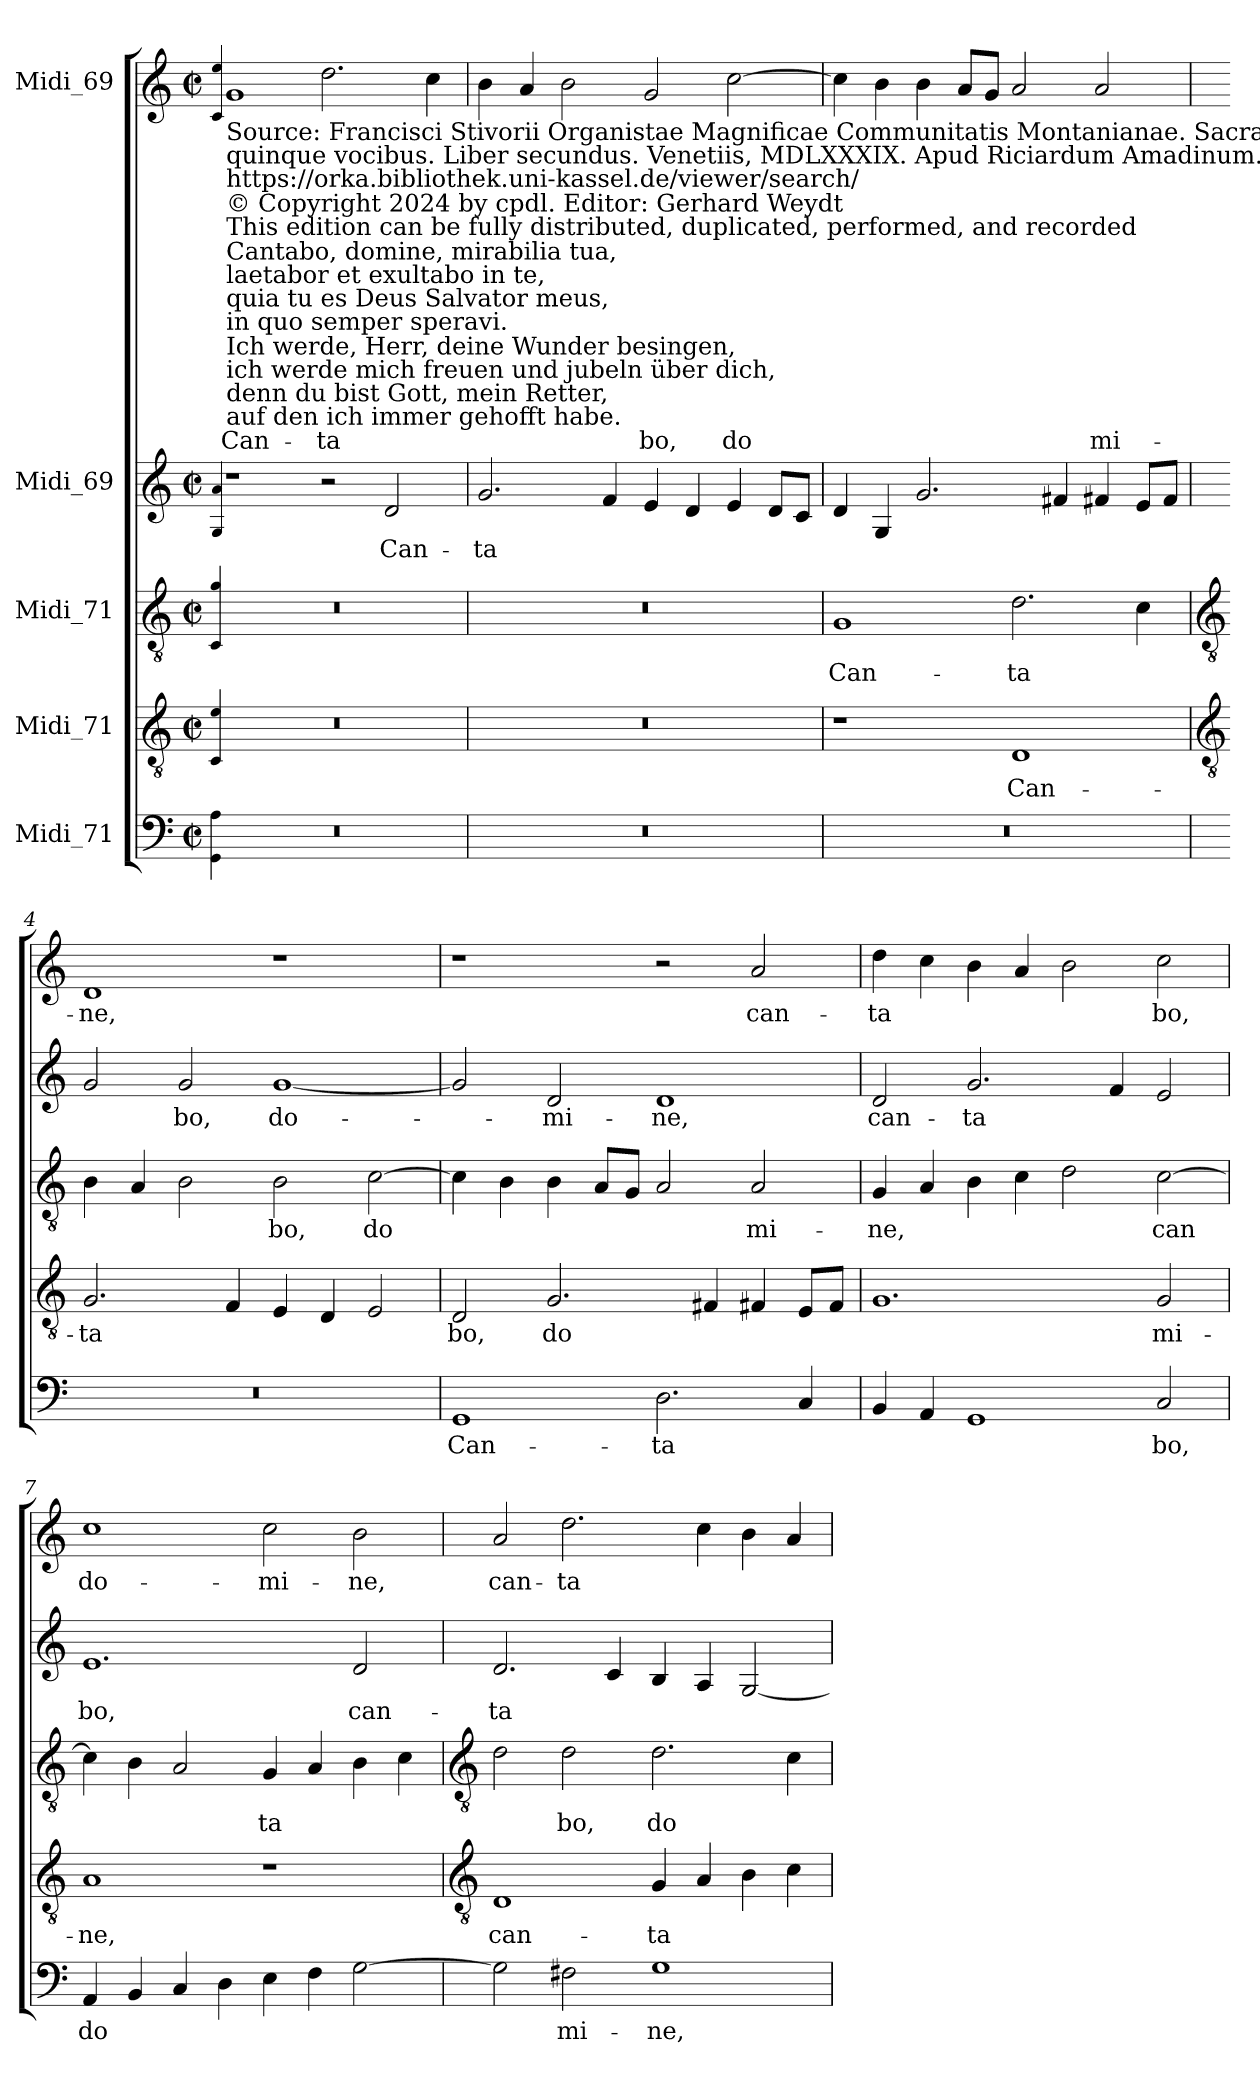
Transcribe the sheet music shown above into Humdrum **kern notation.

**kern	**text	**kern	**text	**kern	**text	**kern	**text	**kern	**text
*part5	*part5	*part4	*part4	*part3	*part3	*part2	*part2	*part1	*part1
*staff5	*staff5	*staff4	*staff4	*staff3	*staff3	*staff2	*staff2	*staff1	*staff1
*I"Midi_71	*	*I"Midi_71	*	*I"Midi_71	*	*I"Midi_69	*	*I"Midi_69	*
*clefF4	*	*clefGv2	*	*clefGv2	*	*clefG2	*	*clefG2	*
*k[]	*	*k[]	*	*k[]	*	*k[]	*	*k[]	*
*C:	*	*C:	*	*C:	*	*C:	*	*C:	*
*M4/2	*	*M4/2	*	*M4/2	*	*M4/2	*	*M4/2	*
*met(c|)	*	*met(c|)	*	*met(c|)	*	*met(c|)	*	*met(c|)	*
=1	=1	=1	=1	=1	=1	=1	=1	=1	=1
4qqGG 4qqA	.	4qqC 4qqe	.	4qqC 4qqg	.	4qqG 4qqa	.	4qqc 4qqee	.
!	!	!	!	!	!	!	!	!LO:TX:b:t=Source&colon; Francisci Stivorii Organistae Magnificae Communitatis Montanianae. Sacrarum Cantionum\nquinque vocibus. Liber secundus. Venetiis, MDLXXXIX. Apud Riciardum Amadinum.\nhttps&colon;//orka.bibliothek.uni-kassel.de/viewer/search/	!
!	!	!	!	!	!	!	!	!LO:TX:b:t=© Copyright 2024 by cpdl. Editor&colon; Gerhard Weydt\nThis edition can be fully distributed, duplicated, performed, and recorded	!
!	!	!	!	!	!	!	!	!LO:TX:b:t=Cantabo, domine, mirabilia tua,\nlaetabor et exultabo in te,\nquia tu es Deus Salvator meus,\nin quo semper speravi.	!
!	!	!	!	!	!	!	!	!LO:TX:b:t=Ich werde, Herr, deine Wunder besingen,\nich werde mich freuen und jubeln über dich,\ndenn du bist Gott, mein Retter,\nauf den ich immer gehofft habe.	!
!	!	!	!	!	!	!	!	!	!LO:LY:b
0r	.	0r	.	0r	.	1r	.	1g	Can-
!	!	!	!	!	!	!	!	!	!LO:LY:b
.	.	.	.	.	.	2r	.	2.dd	-ta
!	!	!	!	!	!	!	!LO:LY:b	!	!
.	.	.	.	.	.	2d	Can-	.	.
.	.	.	.	.	.	.	.	4cc	.
=2	=2	=2	=2	=2	=2	=2	=2	=2	=2
!	!	!	!	!	!	!	!LO:LY:b	!	!
0r	.	0r	.	0r	.	2.g	-ta	4b	.
.	.	.	.	.	.	.	.	4a	.
.	.	.	.	.	.	.	.	2b	.
.	.	.	.	.	.	4f	.	.	.
!	!	!	!	!	!	!	!	!	!LO:LY:b
.	.	.	.	.	.	4e	.	2g	bo,
.	.	.	.	.	.	4d	.	.	.
!	!	!	!	!	!	!	!	!	!LO:LY:b
.	.	.	.	.	.	4e	.	[2cc	do
.	.	.	.	.	.	8dL	.	.	.
.	.	.	.	.	.	8cJ	.	.	.
=3	=3	=3	=3	=3	=3	=3	=3	=3	=3
!	!	!	!	!	!LO:LY:b	!	!	!	!
0r	.	1r	.	1G	Can-	4d	.	4cc]	.
.	.	.	.	.	.	4G	.	4b	.
.	.	.	.	.	.	2.g	.	4b	.
.	.	.	.	.	.	.	.	8aL	.
.	.	.	.	.	.	.	.	8gJ	.
!	!	!	!LO:LY:b	!	!LO:LY:b	!	!	!	!
.	.	1D	Can-	2.d	-ta	.	.	2a	.
.	.	.	.	.	.	4f#	.	.	.
!	!	!	!	!	!	!	!	!	!LO:LY:b
.	.	.	.	.	.	4f#X	.	2a	mi-
.	.	.	.	4c	.	8eL	.	.	.
.	.	.	.	.	.	8f#J	.	.	.
!!LO:LB:g=z
=4	=4	=4	=4	=4	=4	=4	=4	=4	=4
*	*	*clefGv2	*	*clefGv2	*	*	*	*	*
!	!	!	!LO:LY:b	!	!	!	!	!	!LO:LY:b
0r	.	2.G	-ta	4B	.	2g	.	1d	-ne,
.	.	.	.	4A	.	.	.	.	.
!	!	!	!	!	!	!	!LO:LY:b	!	!
.	.	.	.	2B	.	2g	bo,	.	.
.	.	4F	.	.	.	.	.	.	.
!	!	!	!	!	!LO:LY:b	!	!LO:LY:b	!	!
.	.	4E	.	2B	bo,	[1g	do-	1r	.
.	.	4D	.	.	.	.	.	.	.
!	!	!	!	!	!LO:LY:b	!	!	!	!
.	.	2E	.	[2c	do	.	.	.	.
=5	=5	=5	=5	=5	=5	=5	=5	=5	=5
!	!LO:LY:b	!	!LO:LY:b	!	!	!	!	!	!
1GG	Can-	2D	bo,	4c]	.	2g]	.	1r	.
.	.	.	.	4B	.	.	.	.	.
!	!	!	!LO:LY:b	!	!	!	!LO:LY:b	!	!
.	.	2.G	do	4B	.	2d	-mi-	.	.
.	.	.	.	8AL	.	.	.	.	.
.	.	.	.	8GJ	.	.	.	.	.
!	!LO:LY:b	!	!	!	!	!	!LO:LY:b	!	!
2.D	-ta	.	.	2A	.	1d	-ne,	2r	.
.	.	4F#	.	.	.	.	.	.	.
!	!	!	!	!	!LO:LY:b	!	!	!	!LO:LY:b
.	.	4F#X	.	2A	mi-	.	.	2a	can-
4C	.	8EL	.	.	.	.	.	.	.
.	.	8F#J	.	.	.	.	.	.	.
=6	=6	=6	=6	=6	=6	=6	=6	=6	=6
!	!	!	!	!	!LO:LY:b	!	!LO:LY:b	!	!LO:LY:b
4BB	.	1.G	.	4G	-ne,	2d	can-	4dd	-ta
4AA	.	.	.	4A	.	.	.	4cc	.
!	!	!	!	!	!	!	!LO:LY:b	!	!
1GG	.	.	.	4B	.	2.g	-ta	4b	.
.	.	.	.	4c	.	.	.	4a	.
.	.	.	.	2d	.	.	.	2b	.
.	.	.	.	.	.	4f	.	.	.
!	!LO:LY:b	!	!LO:LY:b	!	!LO:LY:b	!	!	!	!LO:LY:b
2C	bo,	2G	mi-	[2c	can	2e	.	2cc	bo,
=7	=7	=7	=7	=7	=7	=7	=7	=7	=7
!	!LO:LY:b	!	!LO:LY:b	!	!	!	!LO:LY:b	!	!LO:LY:b
4AA	do	1A	-ne,	4c]	.	1.e	bo,	1cc	do-
4BB	.	.	.	4B	.	.	.	.	.
4C	.	.	.	2A	.	.	.	.	.
4D	.	.	.	.	.	.	.	.	.
!	!	!	!	!	!LO:LY:b	!	!	!	!LO:LY:b
4E	.	1r	.	4G	ta	.	.	2cc	-mi-
4F	.	.	.	4A	.	.	.	.	.
!	!	!	!	!	!	!	!LO:LY:b	!	!LO:LY:b
[2G	.	.	.	4B	.	2d	can-	2b	-ne,
.	.	.	.	4c	.	.	.	.	.
!!LO:LB:g=z
=8	=8	=8	=8	=8	=8	=8	=8	=8	=8
*	*	*clefGv2	*	*clefGv2	*	*	*	*	*
!	!	!	!LO:LY:b	!	!	!	!LO:LY:b	!	!LO:LY:b
2G]	.	1D	can-	2d	.	2.d	-ta	2a	can-
!	!LO:LY:b	!	!	!	!LO:LY:b	!	!	!	!LO:LY:b
2F#X	mi-	.	.	2d	bo,	.	.	2.dd	-ta
.	.	.	.	.	.	4c	.	.	.
!	!LO:LY:b	!	!LO:LY:b	!	!LO:LY:b	!	!	!	!
1G	-ne,	4G	-ta	2.d	do	4B	.	.	.
.	.	4A	.	.	.	4A	.	4cc	.
.	.	4B	.	.	.	[2G	.	4b	.
.	.	4c	.	4c	.	.	.	4a	.
=	=	=	=	=	=	=	=	=	=
*-	*-	*-	*-	*-	*-	*-	*-	*-	*-
